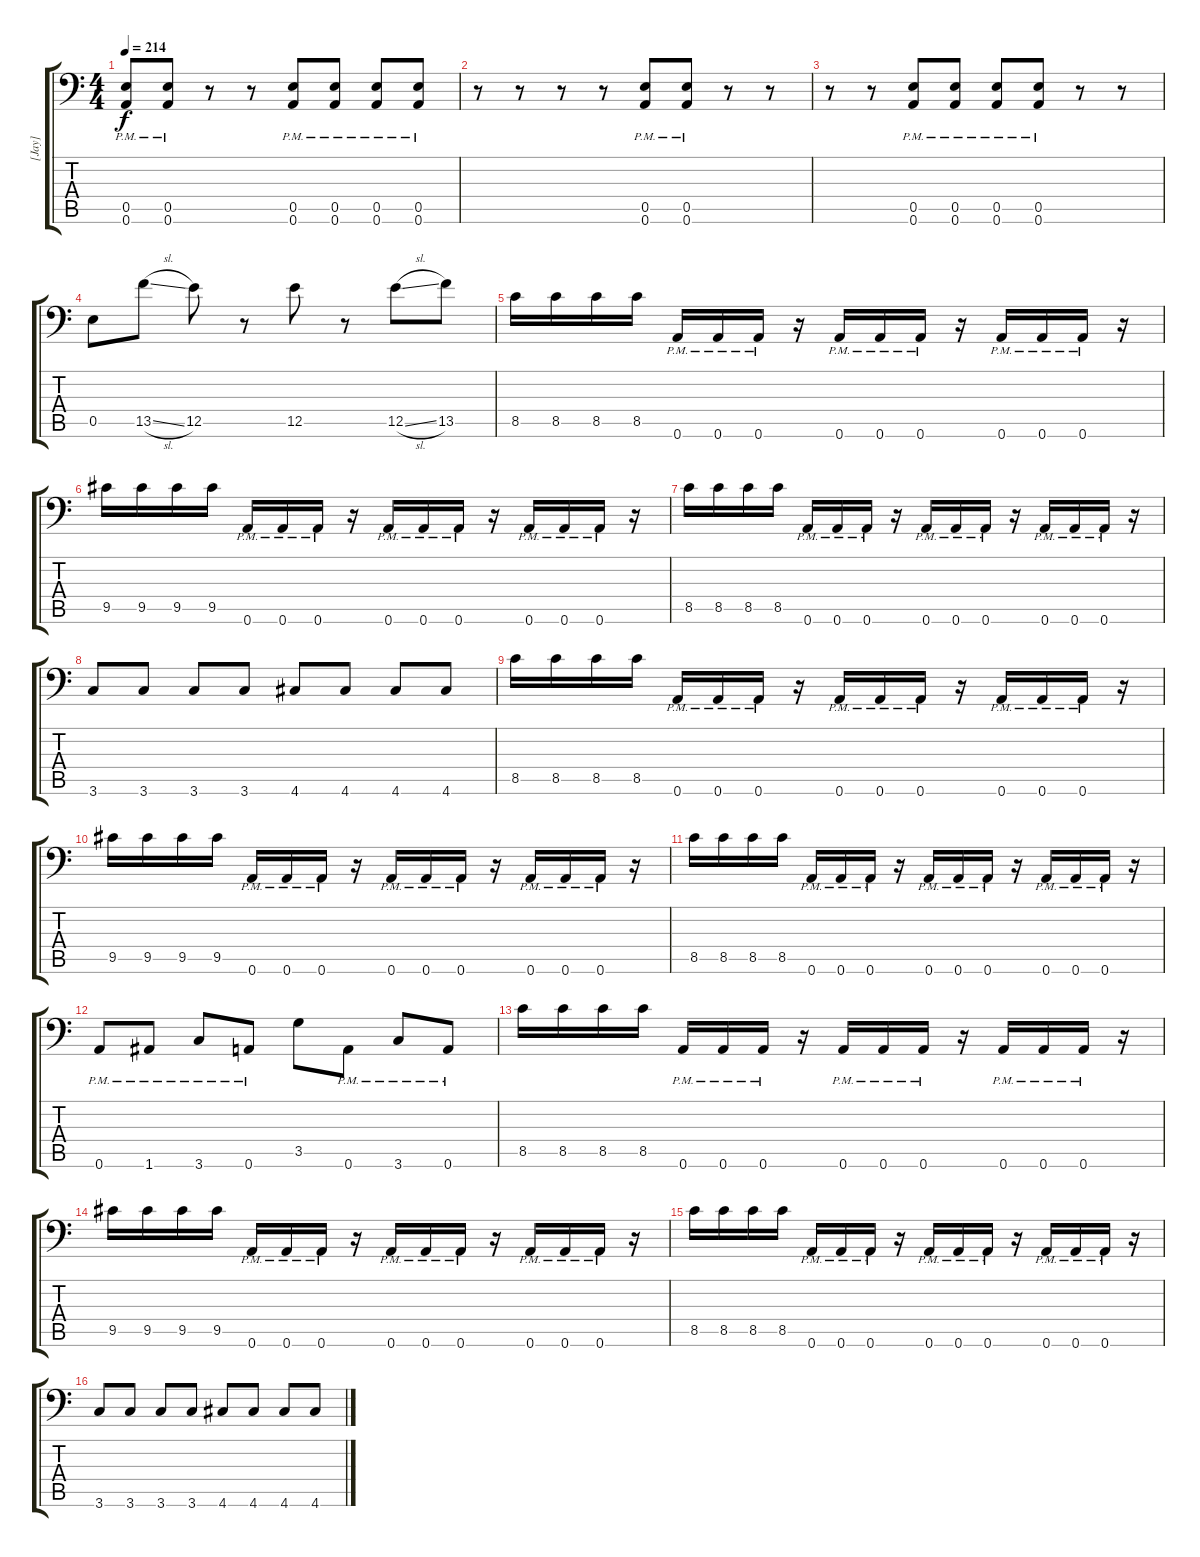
\track ("[Jay]" "[Jay]") {instrument distortionguitar}
\staff {score tabs}
\tuning (B3 Gb3 D3 A2 E2 A1) {hide}
\ts (4 4)
\tempo 214
\clef f4
\ks c
(0.5{pm} 0.6{pm}).8{dy f} (0.5{pm} 0.6{pm}).8 r.8 r.8 (0.5{pm} 0.6{pm}).8 (0.5{pm} 0.6{pm}).8 (0.5{pm} 0.6{pm}).8 (0.5{pm} 0.6{pm}).8 |
r.8 r.8 r.8 r.8 (0.5{pm} 0.6{pm}).8 (0.5{pm} 0.6{pm}).8 r.8 r.8 |
r.8 r.8 (0.5{pm} 0.6{pm}).8 (0.5{pm} 0.6{pm}).8 (0.5{pm} 0.6{pm}).8 (0.5{pm} 0.6{pm}).8 r.8 r.8 |
0.5.8 13.5{sl}.8 12.5.8 r.8 12.5.8 r.8 12.5{sl}.8 13.5.8 |
8.5.16 8.5.16 8.5.16 8.5.16 0.6{pm}.16 0.6{pm}.16 0.6{pm}.16 r.16 0.6{pm}.16 0.6{pm}.16 0.6{pm}.16 r.16 0.6{pm}.16 0.6{pm}.16 0.6{pm}.16 r.16 |
9.5.16 9.5.16 9.5.16 9.5.16 0.6{pm}.16 0.6{pm}.16 0.6{pm}.16 r.16 0.6{pm}.16 0.6{pm}.16 0.6{pm}.16 r.16 0.6{pm}.16 0.6{pm}.16 0.6{pm}.16 r.16 |
8.5.16 8.5.16 8.5.16 8.5.16 0.6{pm}.16 0.6{pm}.16 0.6{pm}.16 r.16 0.6{pm}.16 0.6{pm}.16 0.6{pm}.16 r.16 0.6{pm}.16 0.6{pm}.16 0.6{pm}.16 r.16 |
3.6.8 3.6.8 3.6.8 3.6.8 4.6.8 4.6.8 4.6.8 4.6.8 |
8.5.16 8.5.16 8.5.16 8.5.16 0.6{pm}.16 0.6{pm}.16 0.6{pm}.16 r.16 0.6{pm}.16 0.6{pm}.16 0.6{pm}.16 r.16 0.6{pm}.16 0.6{pm}.16 0.6{pm}.16 r.16 |
9.5.16 9.5.16 9.5.16 9.5.16 0.6{pm}.16 0.6{pm}.16 0.6{pm}.16 r.16 0.6{pm}.16 0.6{pm}.16 0.6{pm}.16 r.16 0.6{pm}.16 0.6{pm}.16 0.6{pm}.16 r.16 |
8.5.16 8.5.16 8.5.16 8.5.16 0.6{pm}.16 0.6{pm}.16 0.6{pm}.16 r.16 0.6{pm}.16 0.6{pm}.16 0.6{pm}.16 r.16 0.6{pm}.16 0.6{pm}.16 0.6{pm}.16 r.16 |
0.6{pm}.8 1.6{pm}.8 3.6{pm}.8 0.6{pm}.8 3.5.8 0.6{pm}.8 3.6{pm}.8 0.6{pm}.8 |
8.5.16 8.5.16 8.5.16 8.5.16 0.6{pm}.16 0.6{pm}.16 0.6{pm}.16 r.16 0.6{pm}.16 0.6{pm}.16 0.6{pm}.16 r.16 0.6{pm}.16 0.6{pm}.16 0.6{pm}.16 r.16 |
9.5.16 9.5.16 9.5.16 9.5.16 0.6{pm}.16 0.6{pm}.16 0.6{pm}.16 r.16 0.6{pm}.16 0.6{pm}.16 0.6{pm}.16 r.16 0.6{pm}.16 0.6{pm}.16 0.6{pm}.16 r.16 |
8.5.16 8.5.16 8.5.16 8.5.16 0.6{pm}.16 0.6{pm}.16 0.6{pm}.16 r.16 0.6{pm}.16 0.6{pm}.16 0.6{pm}.16 r.16 0.6{pm}.16 0.6{pm}.16 0.6{pm}.16 r.16 |
3.6.8 3.6.8 3.6.8 3.6.8 4.6.8 4.6.8 4.6.8 4.6.8
